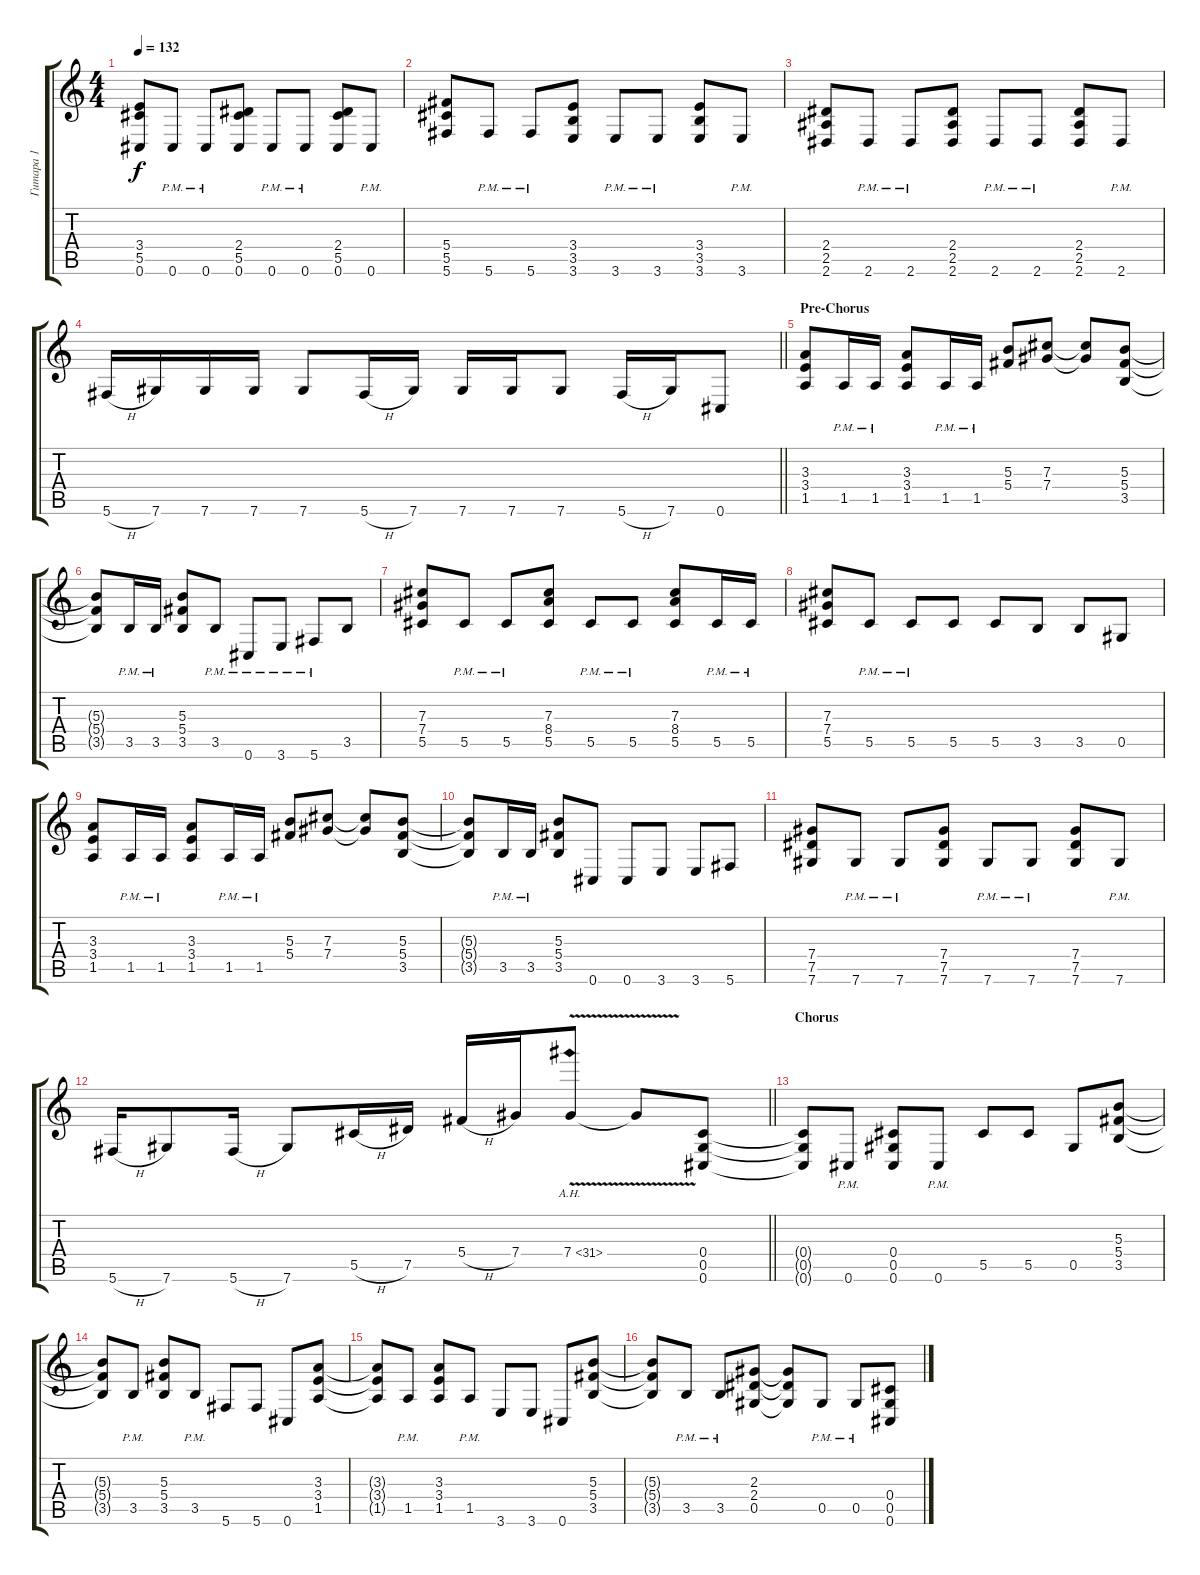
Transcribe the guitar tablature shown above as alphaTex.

\track ("Гитара 1" "Гитара 1") {instrument distortionguitar}
\staff {score tabs}
\tuning (Eb4 Bb3 Gb3 Db3 Ab2 Db2) {hide}
\ts (4 4)
\tempo 132
\clef g2
\ks c
(3.4 5.5 0.6).8{dy f} 0.6{pm}.8 0.6{pm}.8 (2.4 5.5 0.6).8 0.6{pm}.8 0.6{pm}.8 (2.4 5.5 0.6).8 0.6{pm}.8 |
(5.4 5.5 5.6).8 5.6{pm}.8 5.6{pm}.8 (3.4 3.5 3.6).8 3.6{pm}.8 3.6{pm}.8 (3.4 3.5 3.6).8 3.6{pm}.8 |
(2.4 2.5 2.6).8 2.6{pm}.8 2.6{pm}.8 (2.4 2.5 2.6).8 2.6{pm}.8 2.6{pm}.8 (2.4 2.5 2.6).8 2.6{pm}.8 |
\barLineRight lightlight
5.6{h}.16 7.6.16 7.6.16 7.6.16 7.6.8 5.6{h}.16 7.6.16 7.6.16 7.6.16 7.6.8 5.6{h}.16 7.6.16 0.6.8 |
\section ("" "Pre-Chorus")
(3.3 3.4 1.5).8 1.5{pm}.16 1.5{pm}.16 (3.3 3.4 1.5).8 1.5{pm}.16 1.5{pm}.16 (5.3 5.4).8 (7.3 7.4).8 (7.3{t} 7.4{t}).8 (5.3 5.4 3.5).8 |
(5.3{t} 5.4{t} 3.5{t}).8 3.5{pm}.16 3.5{pm}.16 (5.3 5.4 3.5).8 3.5{pm}.8 0.6{pm}.8 3.6{pm}.8 5.6{pm}.8 3.5.8 |
(7.3 7.4 5.5).8 5.5{pm}.8 5.5{pm}.8 (7.3 8.4 5.5).8 5.5{pm}.8 5.5{pm}.8 (7.3 8.4 5.5).8 5.5{pm}.16 5.5{pm}.16 |
(7.3 7.4 5.5).8 5.5{pm}.8 5.5{pm}.8 5.5.8 5.5.8 3.5.8 3.5.8 0.5.8 |
(3.3 3.4 1.5).8 1.5{pm}.16 1.5{pm}.16 (3.3 3.4 1.5).8 1.5{pm}.16 1.5{pm}.16 (5.3 5.4).8 (7.3 7.4).8 (7.3{t} 7.4{t}).8 (5.3 5.4 3.5).8 |
(5.3{t} 5.4{t} 3.5{t}).8 3.5{pm}.16 3.5{pm}.16 (5.3 5.4 3.5).8 0.6.8 0.6.8 3.6.8 3.6.8 5.6.8 |
(7.4 7.5 7.6).8 7.6{pm}.8 7.6{pm}.8 (7.4 7.5 7.6).8 7.6{pm}.8 7.6{pm}.8 (7.4 7.5 7.6).8 7.6{pm}.8 |
\barLineRight lightlight
5.6{h}.16 7.6.8 5.6{h}.16 7.6.8 5.5{h}.16 7.5.16 5.4{h}.16 7.4.16 7.4{ah 24 v}.8 7.4{t}.8 (0.4 0.5 0.6).8 |
\section ("" "Chorus")
(0.4{t} 0.5{t} 0.6{t}).8 0.6{pm}.8 (0.4 0.5 0.6).8 0.6{pm}.8 5.5.8 5.5.8 0.5.8 (5.3 5.4 3.5).8 |
(5.3{t} 5.4{t} 3.5{t}).8 3.5{pm}.8 (5.3 5.4 3.5).8 3.5{pm}.8 5.6.8 5.6.8 0.6.8 (3.3 3.4 1.5).8 |
(3.3{t} 3.4{t} 1.5{t}).8 1.5{pm}.8 (3.3 3.4 1.5).8 1.5{pm}.8 3.6.8 3.6.8 0.6.8 (5.3 5.4 3.5).8 |
(5.3{t} 5.4{t} 3.5{t}).8 3.5{pm}.8 3.5{pm}.8 (2.3 2.4 0.5).8 (2.3{t} 2.4{t} 0.5{t}).8 0.5{pm}.8 0.5{pm}.8 (0.4 0.5 0.6).8
